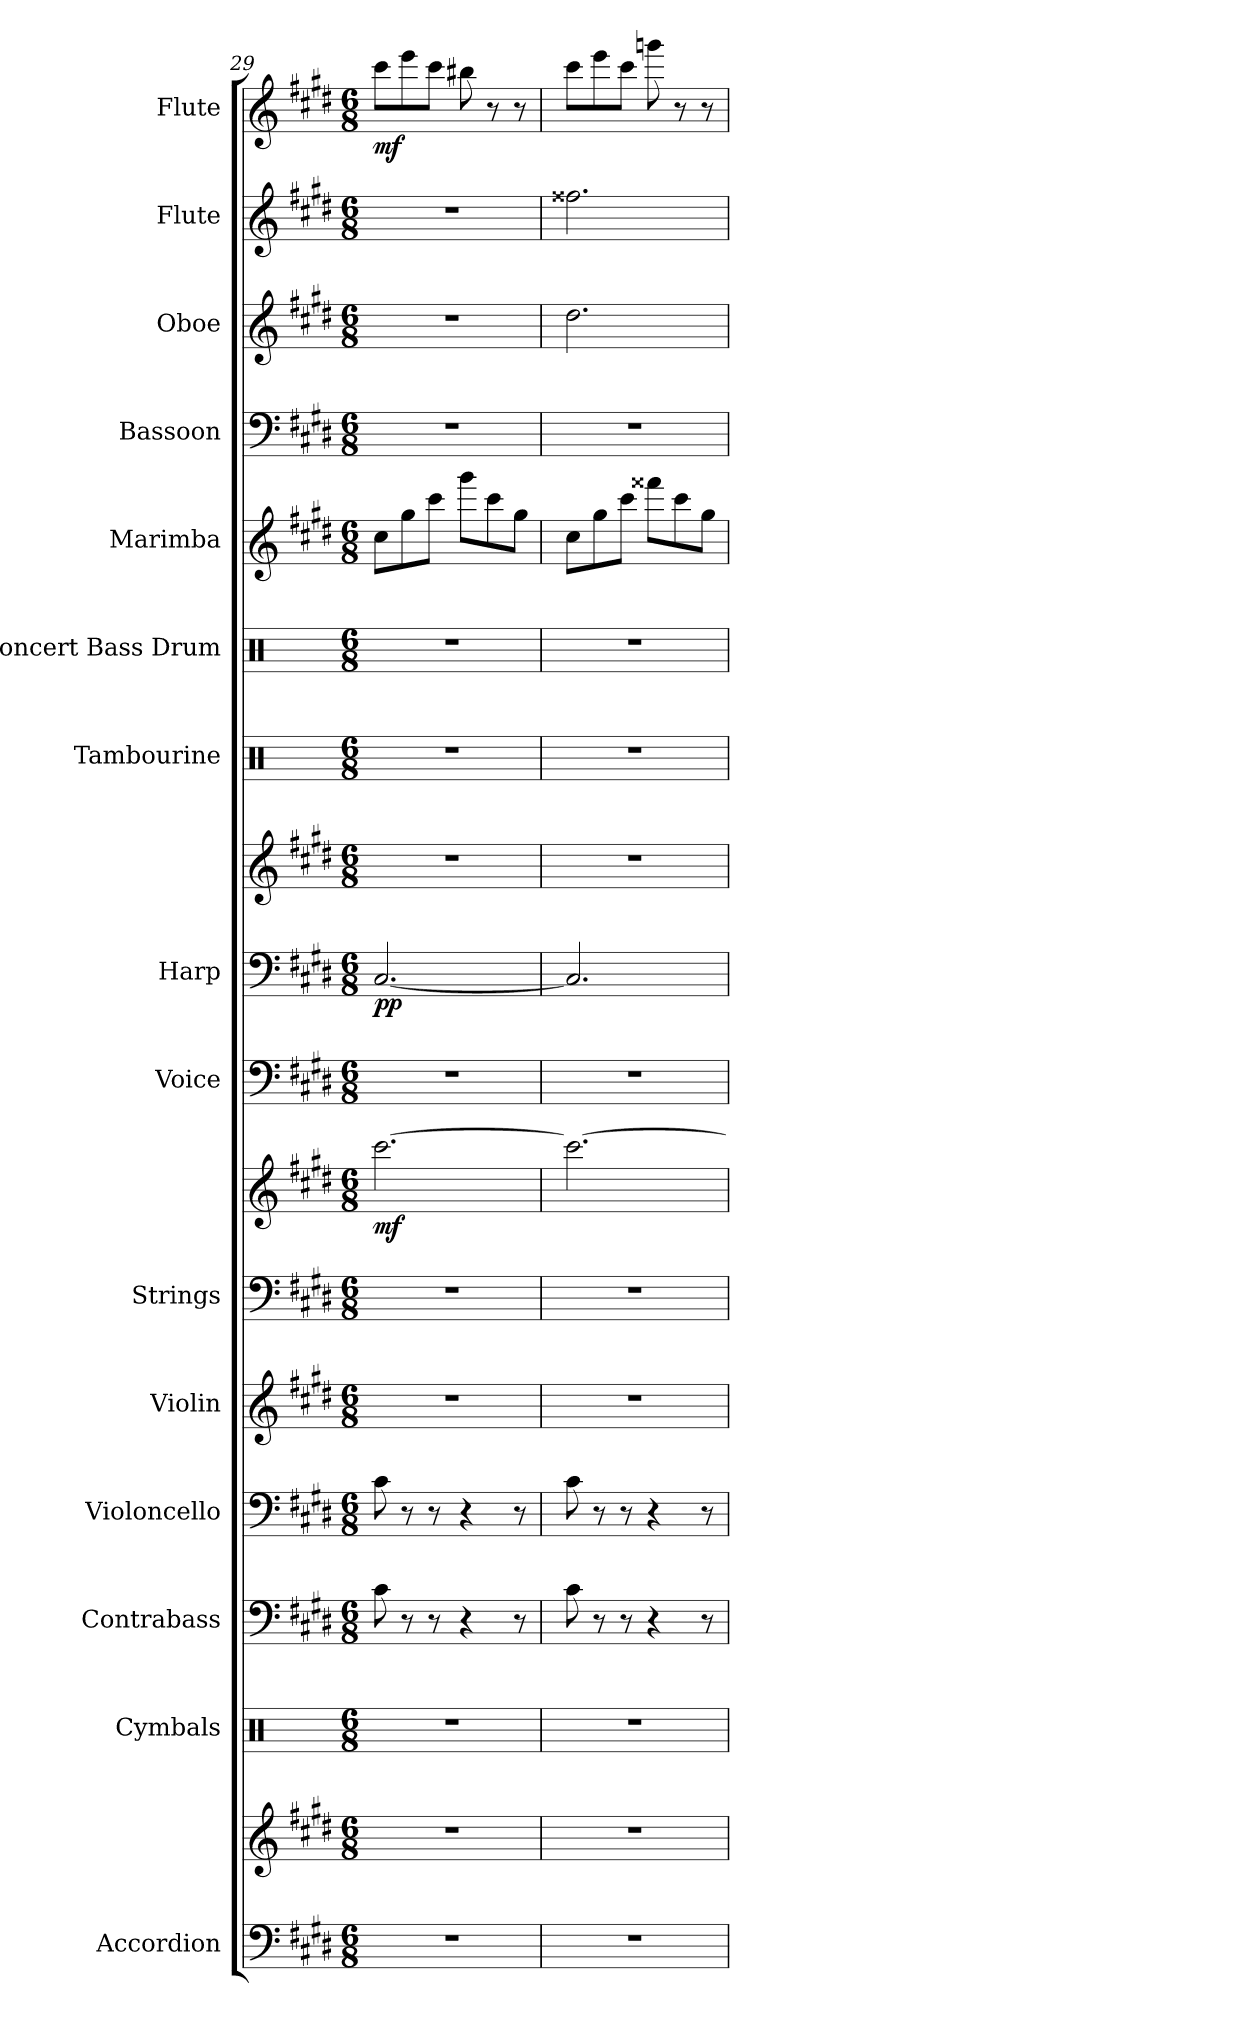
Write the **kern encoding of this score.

**kern	**kern	**kern	**kern	**kern	**kern	**kern	**kern	**dynam	**kern	**kern	**kern	**dynam	**kern	**kern	**kern	**kern	**kern	**kern	**kern	**dynam
*part15	*part15	*part14	*part13	*part12	*part11	*part10	*part10	*part10	*part9	*part8	*part8	*part8	*part7	*part6	*part5	*part4	*part3	*part2	*part1	*part1
*staff18	*staff17	*staff16	*staff15	*staff14	*staff13	*staff12	*staff11	*staff11/12	*staff10	*staff9	*staff8	*staff8/9	*staff7	*staff6	*staff5	*staff4	*staff3	*staff2	*staff1	*staff1
*I"Accordion	*	*I"Cymbals	*I"Contrabass	*I"Violoncello	*I"Violin	*I"Strings	*	*	*I"Voice	*I"Harp	*	*	*I"Tambourine	*I"Concert Bass Drum	*I"Marimba	*I"Bassoon	*I"Oboe	*I"Flute	*I"Flute	*
*I'Acc.	*	*I'Cym.	*I'Cb.	*I'Vc.	*I'Vln.	*I'St.	*	*	*I'Vo.	*I'Hrp.	*	*	*I'Tamb.	*I'Con. BD	*I'Mrm.	*I'Bsn.	*I'Ob.	*I'Fl.	*I'Fl.	*
!!LO:PB:g=z
*clefF4	*clefG2	*clefX	*clefF4	*clefF4	*clefG2	*clefF4	*clefG2	*	*clefF4	*clefF4	*clefG2	*	*clefX	*clefX	*clefG2	*clefF4	*clefG2	*clefG2	*clefG2	*
*	*	*	*ITrd7c12	*	*	*	*	*	*	*	*	*	*	*	*	*	*	*	*	*
*k[f#c#g#d#]	*k[f#c#g#d#]	*k[]	*k[f#c#g#d#]	*k[f#c#g#d#]	*k[f#c#g#d#]	*k[f#c#g#d#]	*k[f#c#g#d#]	*	*k[f#c#g#d#]	*k[f#c#g#d#]	*k[f#c#g#d#]	*	*k[]	*k[]	*k[f#c#g#d#]	*k[f#c#g#d#]	*k[f#c#g#d#]	*k[f#c#g#d#]	*k[f#c#g#d#]	*
*M6/8	*M6/8	*M6/8	*M6/8	*M6/8	*M6/8	*M6/8	*M6/8	*	*M6/8	*M6/8	*M6/8	*	*M6/8	*M6/8	*M6/8	*M6/8	*M6/8	*M6/8	*M6/8	*
=29	=29	=29	=29	=29	=29	=29	=29	=29	=29	=29	=29	=29	=29	=29	=29	=29	=29	=29	=29	=29
!	!	!	!	!	!	!	!	!LO:DY:b	!	!	!	!LO:DY:b=2	!	!	!	!	!	!	!	!LO:DY:b
2.r	2.r	2.r	8C#\	8c#\	2.r	2.r	[2.ccc#\	mf	2.r	[2.C#/	2.r	pp	2.r	2.r	8cc#\L	2.r	2.r	2.r	8ccc#\L	mf
.	.	.	8r	8r	.	.	.	.	.	.	.	.	.	.	8gg#\	.	.	.	8eee\	.
.	.	.	8r	8r	.	.	.	.	.	.	.	.	.	.	8ccc#\J	.	.	.	8ccc#\J	.
.	.	.	4r	4r	.	.	.	.	.	.	.	.	.	.	8ggg#\L	.	.	.	8bb#X\	.
.	.	.	.	.	.	.	.	.	.	.	.	.	.	.	8ccc#\	.	.	.	8r	.
.	.	.	8r	8r	.	.	.	.	.	.	.	.	.	.	8gg#\J	.	.	.	8r	.
=30	=30	=30	=30	=30	=30	=30	=30	=30	=30	=30	=30	=30	=30	=30	=30	=30	=30	=30	=30	=30
2.r	2.r	2.r	8C#\	8c#\	2.r	2.r	2.ccc#\_	.	2.r	2.C#/]	2.r	.	2.r	2.r	8cc#\L	2.r	2.dd#\	2.ff##X\	8ccc#\L	.
.	.	.	8r	8r	.	.	.	.	.	.	.	.	.	.	8gg#\	.	.	.	8eee\	.
.	.	.	8r	8r	.	.	.	.	.	.	.	.	.	.	8ccc#\J	.	.	.	8ccc#\J	.
.	.	.	4r	4r	.	.	.	.	.	.	.	.	.	.	8fff##X\L	.	.	.	8gggn\	.
.	.	.	.	.	.	.	.	.	.	.	.	.	.	.	8ccc#\	.	.	.	8r	.
.	.	.	8r	8r	.	.	.	.	.	.	.	.	.	.	8gg#\J	.	.	.	8r	.
=	=	=	=	=	=	=	=	=	=	=	=	=	=	=	=	=	=	=	=	=
*-	*-	*-	*-	*-	*-	*-	*-	*-	*-	*-	*-	*-	*-	*-	*-	*-	*-	*-	*-	*-
